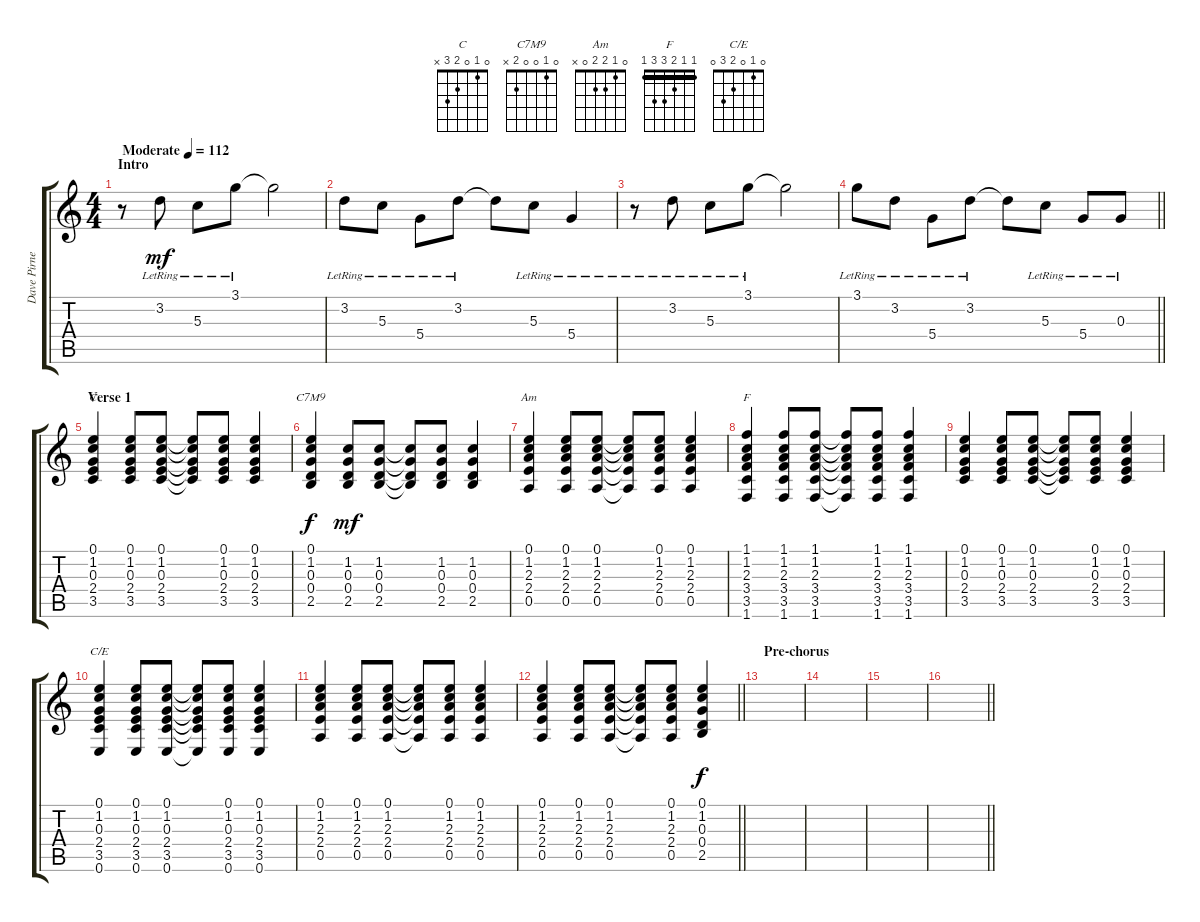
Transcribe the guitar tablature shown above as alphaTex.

\track ("Dave Pirner" "Dave Pirne") {instrument acousticguitarsteel}
\staff {score tabs}
\tuning (E4 B3 G3 D3 A2 E2) {hide}
\chord ("C" 0 1 0 2 3 x)
\chord ("C7M9" 0 1 0 0 2 x)
\chord ("Am" 0 1 2 2 0 x)
\chord ("F" 1 1 2 3 3 1) {barre 1}
\chord ("C/E" 0 1 0 2 3 0)
\ts (4 4)
\section ("" "Intro")
\tempo (112 "Moderate")
\clef g2
\ks c
r.8{dy mf instrument acousticguitarsteel} 3.2{lr}.8 5.3{lr}.8 3.1{lr}.8 3.1{t}.2 |
3.2{lr}.8 5.3{lr}.8 5.4{lr}.8 3.2{lr}.8 3.2{t}.8 5.3{lr}.8 5.4{lr}.4 |
r.8 3.2{lr}.8 5.3{lr}.8 3.1{lr}.8 3.1{t}.2 |
\barLineRight lightlight
3.1{lr}.8 3.2{lr}.8 5.4{lr}.8 3.2{lr}.8 3.2{t}.8 5.3{lr}.8 5.4{lr}.8 0.3{lr}.8 |
\section ("" "Verse 1")
(0.1 1.2 0.3 2.4 3.5).4{ch "C"} (0.1 1.2 0.3 2.4 3.5).8 (0.1 1.2 0.3 2.4 3.5).8 (0.1{t} 1.2{t} 0.3{t} 2.4{t} 3.5{t}).8 (0.1 1.2 0.3 2.4 3.5).8 (0.1 1.2 0.3 2.4 3.5).4 |
(0.1 1.2 0.3 0.4 2.5).4{ch "C7M9" dy f} (1.2 0.3 0.4 2.5).8{dy mf} (1.2 0.3 0.4 2.5).8 (1.2{t} 0.3{t} 0.4{t} 2.5{t}).8 (1.2 0.3 0.4 2.5).8 (1.2 0.3 0.4 2.5).4 |
(0.1 1.2 2.3 2.4 0.5).4{ch "Am"} (0.1 1.2 2.3 2.4 0.5).8 (0.1 1.2 2.3 2.4 0.5).8 (0.1{t} 1.2{t} 2.3{t} 2.4{t} 0.5{t}).8 (0.1 1.2 2.3 2.4 0.5).8 (0.1 1.2 2.3 2.4 0.5).4 |
(1.1 1.2 2.3 3.4 3.5 1.6).4{ch "F"} (1.1 1.2 2.3 3.4 3.5 1.6).8 (1.1 1.2 2.3 3.4 3.5 1.6).8 (1.1{t} 1.2{t} 2.3{t} 3.4{t} 3.5{t} 1.6{t}).8 (1.1 1.2 2.3 3.4 3.5 1.6).8 (1.1 1.2 2.3 3.4 3.5 1.6).4 |
(0.1 1.2 0.3 2.4 3.5).4 (0.1 1.2 0.3 2.4 3.5).8 (0.1 1.2 0.3 2.4 3.5).8 (0.1{t} 1.2{t} 0.3{t} 2.4{t} 3.5{t}).8 (0.1 1.2 0.3 2.4 3.5).8 (0.1 1.2 0.3 2.4 3.5).4 |
(0.1 1.2 0.3 2.4 3.5 0.6).4{ch "C/E"} (0.1 1.2 0.3 2.4 3.5 0.6).8 (0.1 1.2 0.3 2.4 3.5 0.6).8 (0.1{t} 1.2{t} 0.3{t} 2.4{t} 3.5{t} 0.6{t}).8 (0.1 1.2 0.3 2.4 3.5 0.6).8 (0.1 1.2 0.3 2.4 3.5 0.6).4 |
(0.1 1.2 2.3 2.4 0.5).4 (0.1 1.2 2.3 2.4 0.5).8 (0.1 1.2 2.3 2.4 0.5).8 (0.1{t} 1.2{t} 2.3{t} 2.4{t} 0.5{t}).8 (0.1 1.2 2.3 2.4 0.5).8 (0.1 1.2 2.3 2.4 0.5).4 |
\barLineRight lightlight
(0.1 1.2 2.3 2.4 0.5).4 (0.1 1.2 2.3 2.4 0.5).8 (0.1 1.2 2.3 2.4 0.5).8 (0.1{t} 1.2{t} 2.3{t} 2.4{t} 0.5{t}).8 (0.1 1.2 2.3 2.4 0.5).8 (0.1 1.2 0.3 0.4 2.5).4{dy f} |
\section ("" "Pre-chorus")
|
|
|
\barLineRight lightlight
